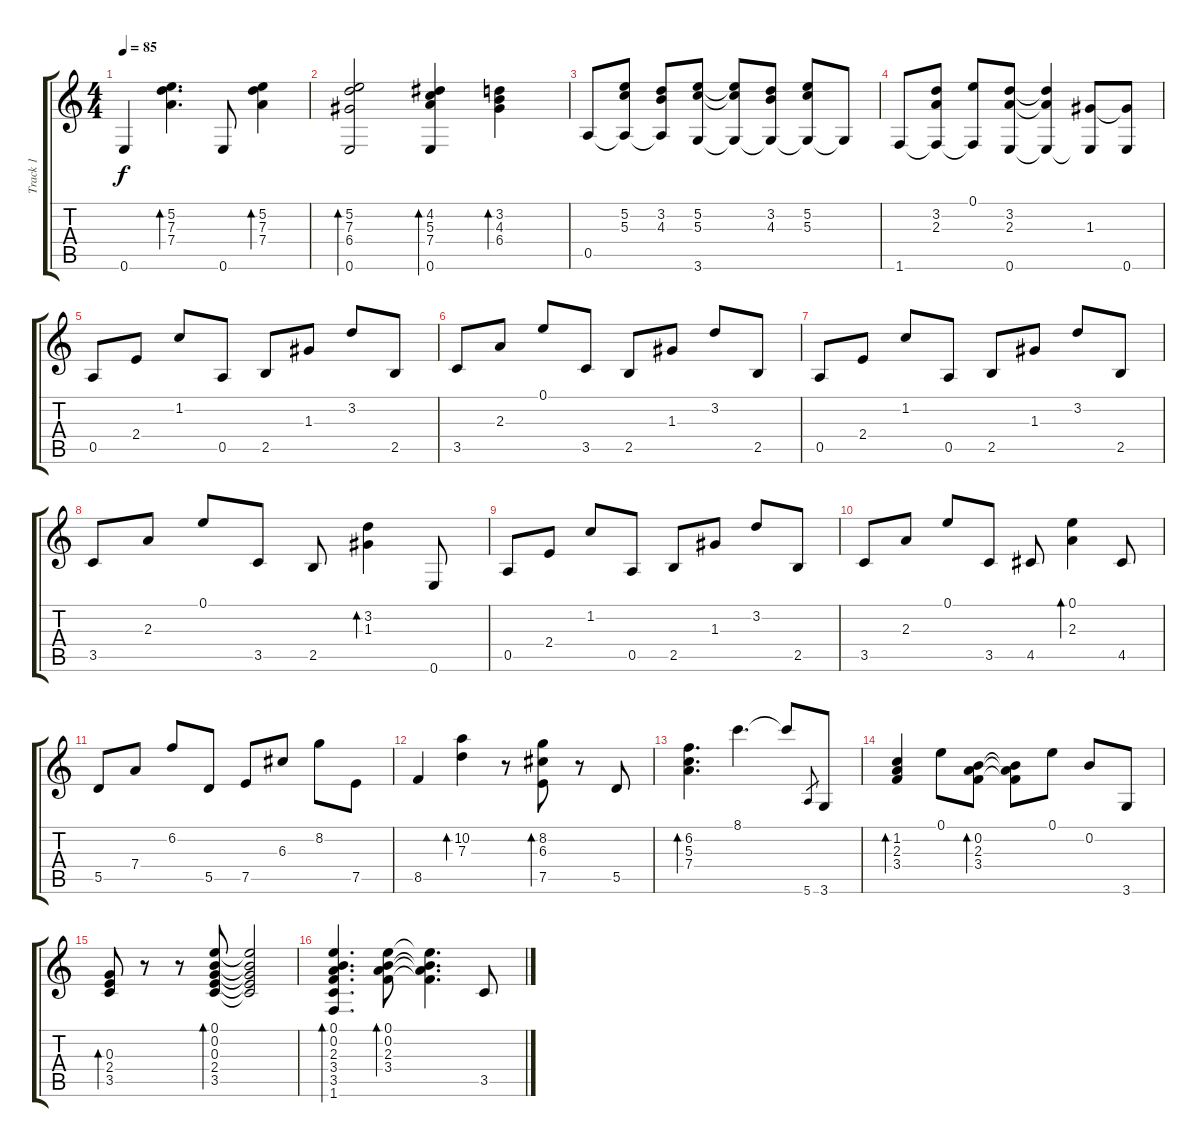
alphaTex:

\track ("Track 1" "Track 1") {instrument acousticguitarsteel}
\staff {score tabs}
\tuning (E4 B3 G3 D3 A2 E2) {hide}
\ts (4 4)
\tempo 85
\clef g2
\ks c
0.6.4{dy f} (5.2 7.3 7.4).4{d bd 120} 0.6.8 (5.2 7.3 7.4).4{bd 120} |
(5.2 7.3 6.4 0.6).2{bd 120} (4.2 5.3 7.4 0.6).4{bd 120} (3.2 4.3 6.4).4{bd 120} |
0.5.8 (5.2 5.3 0.5{t}).8 (3.2 4.3 0.5{t}).8 (5.2 5.3 3.6).8 (5.2{t} 5.3{t} 3.6{t}).8 (3.2 4.3 3.6{t}).8 (5.2 5.3 3.6{t}).8 3.6{t}.8 |
1.6.8 (3.2 2.3 1.6{t}).8 (0.1 1.6{t}).8 (3.2 2.3 0.6).8 (3.2{t} 2.3{t} 0.6{t}).4 (1.3 0.6{t}).8 (1.3{t} 0.6).8 |
0.5.8 2.4.8 1.2.8 0.5.8 2.5.8 1.3.8 3.2.8 2.5.8 |
3.5.8 2.3.8 0.1.8 3.5.8 2.5.8 1.3.8 3.2.8 2.5.8 |
0.5.8 2.4.8 1.2.8 0.5.8 2.5.8 1.3.8 3.2.8 2.5.8 |
3.5.8 2.3.8 0.1.8 3.5.8 2.5.8 (3.2 1.3).4{bd 120} 0.6.8 |
0.5.8 2.4.8 1.2.8 0.5.8 2.5.8 1.3.8 3.2.8 2.5.8 |
3.5.8 2.3.8 0.1.8 3.5.8 4.5.8 (0.1 2.3).4{bd 120} 4.5.8 |
5.5.8 7.4.8 6.2.8 5.5.8 7.5.8 6.3.8 8.2.8 7.5.8 |
8.5.4 (10.2 7.3).4{bd 120} r.8 (8.2 6.3 7.5).8{bd 120} r.8 5.5.8 |
(6.2 5.3 7.4).4{d bd 120} 8.1.4{d} 8.1{t}.8 5.6.8{gr} 3.6.8 |
(1.2 2.3 3.4).4{bd 120} 0.1.8 (0.2 2.3 3.4).8{bd 120} (0.2{t} 2.3{t} 3.4{t}).8 0.1.8 0.2.8 3.6.8 |
(0.3 2.4 3.5).8{bd 120} r.8 r.8 (0.1 0.2 0.3 2.4 3.5).8{bd 120} (0.1{t} 0.2{t} 0.3{t} 2.4{t} 3.5{t}).2 |
(0.1 0.2 2.3 3.4 3.5 1.6).4{d bd 120} (0.1 0.2 2.3 3.4).8{bd 120} (0.1{t} 0.2{t} 2.3{t} 3.4{t}).4{d} 3.5.8
